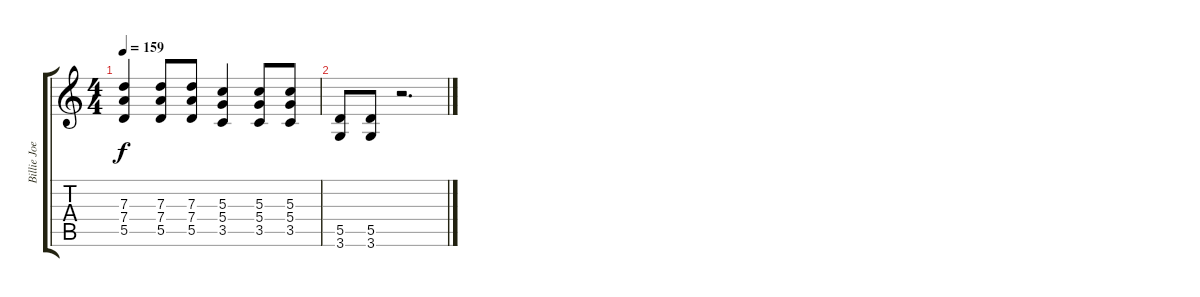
\track ("Billie Joe" "Billie Joe") {instrument distortionguitar}
\staff {score tabs}
\tuning (E4 B3 G3 D3 A2 E2) {hide}
\ts (4 4)
\tempo 159
\clef g2
\ks c
(7.3 7.4 5.5).4{dy f} (7.3 7.4 5.5).8 (7.3 7.4 5.5).8 (5.3 5.4 3.5).4 (5.3 5.4 3.5).8 (5.3 5.4 3.5).8 |
(5.5 3.6).8 (5.5 3.6).8 r.2{d}
